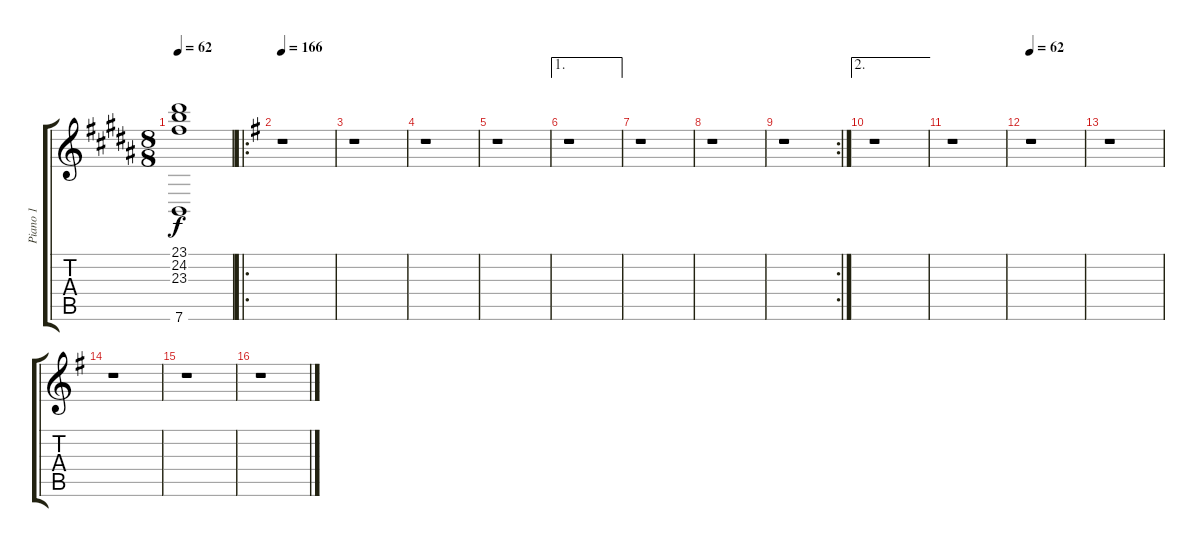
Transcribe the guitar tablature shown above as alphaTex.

\track ("Piano 1" "Piano 1") {instrument acousticgrandpiano}
\staff {score tabs}
\tuning (E4 B3 G3 D3 A2 E2) {hide}
\ts (8 8)
\tempo 62
\clef g2
\ks b
(23.1 24.2 23.3 7.6).1{dy f} |
\ro
\tempo 166
\ks g
r.1 |
r.1 |
r.1 |
r.1 |
\ae 1
r.1 |
r.1 |
r.1 |
\rc 2
r.1 |
\ae 2
r.1 |
r.1 |
\tempo 62
r.1 |
r.1 |
r.1 |
r.1 |
r.1
